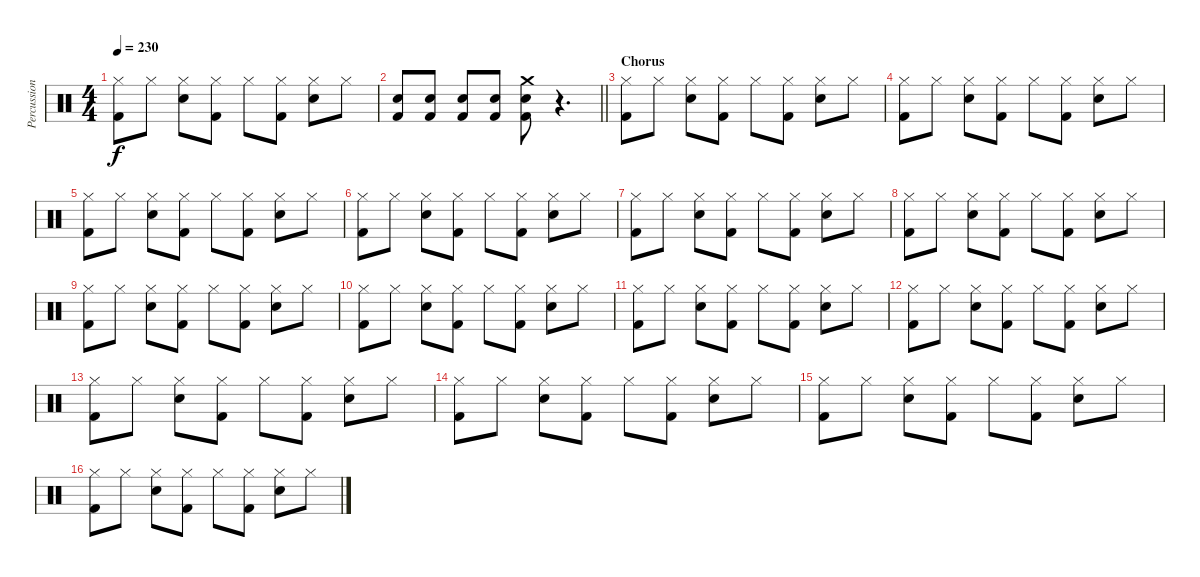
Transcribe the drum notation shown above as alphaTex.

\track ("Percussion" "Percussion") {instrument percussion}
\staff {score}
\articulation defaults
\ts (4 4)
\tempo 230
\clef neutral
\ks c
("Kick (hit) 2" "Hi-Hat (closed)").8{dy f} "Hi-Hat (closed)".8 ("Snare (hit) 2" "Hi-Hat (closed)").8 ("Kick (hit) 2" "Hi-Hat (closed)").8 "Hi-Hat (closed)".8 ("Kick (hit) 2" "Hi-Hat (closed)").8 ("Snare (hit) 2" "Hi-Hat (closed)").8 "Hi-Hat (closed)".8 |
\barLineRight lightlight
("Kick (hit) 2" "Snare (hit) 2").8 ("Kick (hit) 2" "Snare (hit) 2").8 ("Kick (hit) 2" "Snare (hit) 2").8 ("Kick (hit) 2" "Snare (hit) 2").8 ("Kick (hit) 2" "Snare (hit) 2" "Crash medium (hit)").8 r.4{d} |
\section ("" "Chorus")
("Kick (hit) 2" "Hi-Hat (closed)").8 "Hi-Hat (closed)".8 ("Snare (hit) 2" "Hi-Hat (closed)").8 ("Kick (hit) 2" "Hi-Hat (closed)").8 "Hi-Hat (closed)".8 ("Kick (hit) 2" "Hi-Hat (closed)").8 ("Snare (hit) 2" "Hi-Hat (closed)").8 "Hi-Hat (closed)".8 |
("Kick (hit) 2" "Hi-Hat (closed)").8 "Hi-Hat (closed)".8 ("Snare (hit) 2" "Hi-Hat (closed)").8 ("Kick (hit) 2" "Hi-Hat (closed)").8 "Hi-Hat (closed)".8 ("Kick (hit) 2" "Hi-Hat (closed)").8 ("Snare (hit) 2" "Hi-Hat (closed)").8 "Hi-Hat (closed)".8 |
("Kick (hit) 2" "Hi-Hat (closed)").8 "Hi-Hat (closed)".8 ("Snare (hit) 2" "Hi-Hat (closed)").8 ("Kick (hit) 2" "Hi-Hat (closed)").8 "Hi-Hat (closed)".8 ("Kick (hit) 2" "Hi-Hat (closed)").8 ("Snare (hit) 2" "Hi-Hat (closed)").8 "Hi-Hat (closed)".8 |
("Kick (hit) 2" "Hi-Hat (closed)").8 "Hi-Hat (closed)".8 ("Snare (hit) 2" "Hi-Hat (closed)").8 ("Kick (hit) 2" "Hi-Hat (closed)").8 "Hi-Hat (closed)".8 ("Kick (hit) 2" "Hi-Hat (closed)").8 ("Snare (hit) 2" "Hi-Hat (closed)").8 "Hi-Hat (closed)".8 |
("Kick (hit) 2" "Hi-Hat (closed)").8 "Hi-Hat (closed)".8 ("Snare (hit) 2" "Hi-Hat (closed)").8 ("Kick (hit) 2" "Hi-Hat (closed)").8 "Hi-Hat (closed)".8 ("Kick (hit) 2" "Hi-Hat (closed)").8 ("Snare (hit) 2" "Hi-Hat (closed)").8 "Hi-Hat (closed)".8 |
("Kick (hit) 2" "Hi-Hat (closed)").8 "Hi-Hat (closed)".8 ("Snare (hit) 2" "Hi-Hat (closed)").8 ("Kick (hit) 2" "Hi-Hat (closed)").8 "Hi-Hat (closed)".8 ("Kick (hit) 2" "Hi-Hat (closed)").8 ("Snare (hit) 2" "Hi-Hat (closed)").8 "Hi-Hat (closed)".8 |
("Kick (hit) 2" "Hi-Hat (closed)").8 "Hi-Hat (closed)".8 ("Snare (hit) 2" "Hi-Hat (closed)").8 ("Kick (hit) 2" "Hi-Hat (closed)").8 "Hi-Hat (closed)".8 ("Kick (hit) 2" "Hi-Hat (closed)").8 ("Snare (hit) 2" "Hi-Hat (closed)").8 "Hi-Hat (closed)".8 |
("Kick (hit) 2" "Hi-Hat (closed)").8 "Hi-Hat (closed)".8 ("Snare (hit) 2" "Hi-Hat (closed)").8 ("Kick (hit) 2" "Hi-Hat (closed)").8 "Hi-Hat (closed)".8 ("Kick (hit) 2" "Hi-Hat (closed)").8 ("Snare (hit) 2" "Hi-Hat (closed)").8 "Hi-Hat (closed)".8 |
("Kick (hit) 2" "Hi-Hat (closed)").8 "Hi-Hat (closed)".8 ("Snare (hit) 2" "Hi-Hat (closed)").8 ("Kick (hit) 2" "Hi-Hat (closed)").8 "Hi-Hat (closed)".8 ("Kick (hit) 2" "Hi-Hat (closed)").8 ("Snare (hit) 2" "Hi-Hat (closed)").8 "Hi-Hat (closed)".8 |
("Kick (hit) 2" "Hi-Hat (closed)").8 "Hi-Hat (closed)".8 ("Snare (hit) 2" "Hi-Hat (closed)").8 ("Kick (hit) 2" "Hi-Hat (closed)").8 "Hi-Hat (closed)".8 ("Kick (hit) 2" "Hi-Hat (closed)").8 ("Snare (hit) 2" "Hi-Hat (closed)").8 "Hi-Hat (closed)".8 |
("Kick (hit) 2" "Hi-Hat (closed)").8 "Hi-Hat (closed)".8 ("Snare (hit) 2" "Hi-Hat (closed)").8 ("Kick (hit) 2" "Hi-Hat (closed)").8 "Hi-Hat (closed)".8 ("Kick (hit) 2" "Hi-Hat (closed)").8 ("Snare (hit) 2" "Hi-Hat (closed)").8 "Hi-Hat (closed)".8 |
("Kick (hit) 2" "Hi-Hat (closed)").8 "Hi-Hat (closed)".8 ("Snare (hit) 2" "Hi-Hat (closed)").8 ("Kick (hit) 2" "Hi-Hat (closed)").8 "Hi-Hat (closed)".8 ("Kick (hit) 2" "Hi-Hat (closed)").8 ("Snare (hit) 2" "Hi-Hat (closed)").8 "Hi-Hat (closed)".8 |
("Kick (hit) 2" "Hi-Hat (closed)").8 "Hi-Hat (closed)".8 ("Snare (hit) 2" "Hi-Hat (closed)").8 ("Kick (hit) 2" "Hi-Hat (closed)").8 "Hi-Hat (closed)".8 ("Kick (hit) 2" "Hi-Hat (closed)").8 ("Snare (hit) 2" "Hi-Hat (closed)").8 "Hi-Hat (closed)".8 |
("Kick (hit) 2" "Hi-Hat (closed)").8 "Hi-Hat (closed)".8 ("Snare (hit) 2" "Hi-Hat (closed)").8 ("Kick (hit) 2" "Hi-Hat (closed)").8 "Hi-Hat (closed)".8 ("Kick (hit) 2" "Hi-Hat (closed)").8 ("Snare (hit) 2" "Hi-Hat (closed)").8 "Hi-Hat (closed)".8
